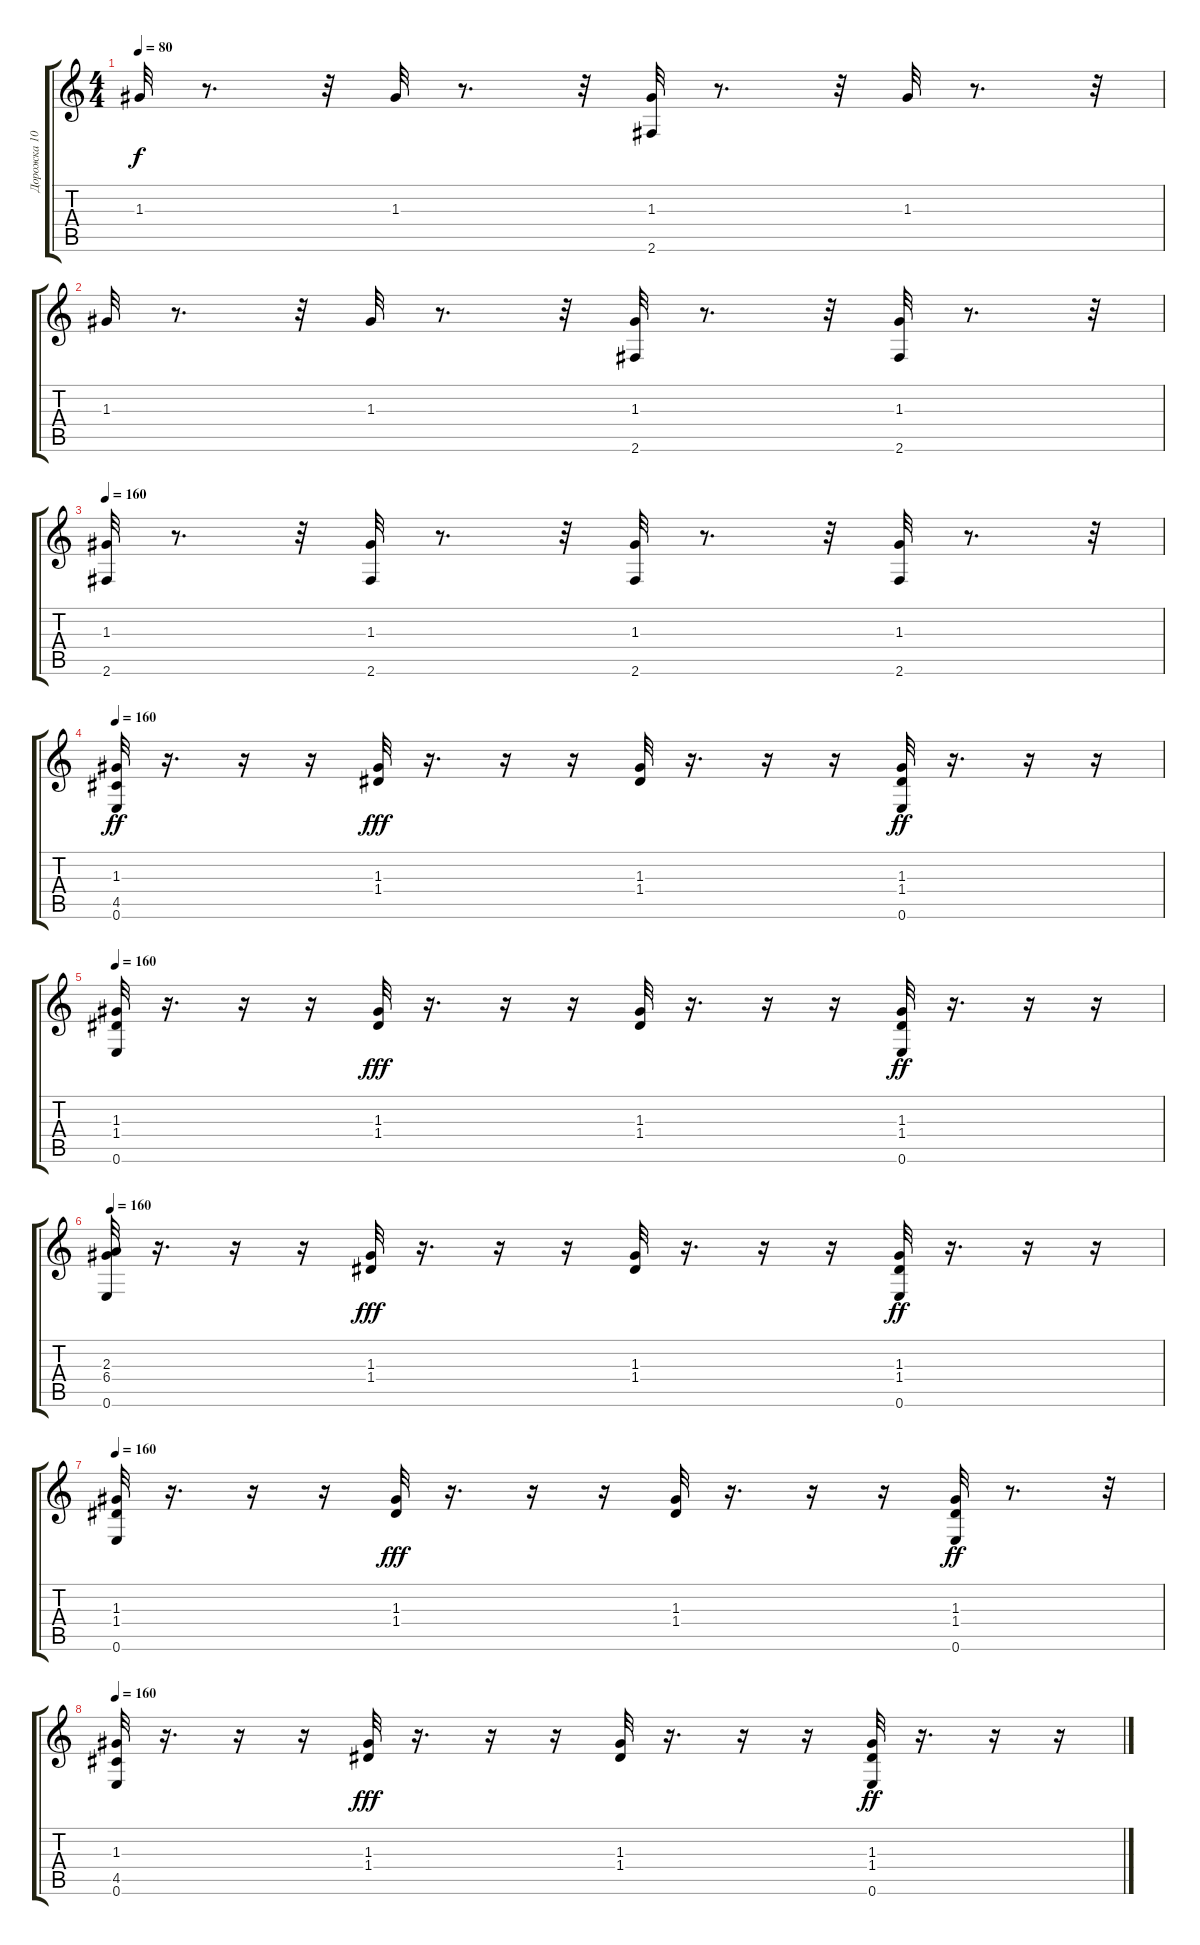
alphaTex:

\track ("Дорожка 10" "Дорожка 10") {instrument acousticguitarnylon}
\staff {score tabs}
\tuning (E4 B3 G3 D3 A2 E2) {hide}
\ts (4 4)
\tempo 80
\clef g2
\ks c
1.3.32{dy f} r.8{d} r.32 1.3.32 r.8{d} r.32 (1.3 2.6).32 r.8{d} r.32 1.3.32 r.8{d} r.32 |
1.3.32 r.8{d} r.32 1.3.32 r.8{d} r.32 (1.3 2.6).32 r.8{d} r.32 (1.3 2.6).32 r.8{d} r.32 |
\tempo 160
(1.3 2.6).32 r.8{d} r.32 (1.3 2.6).32 r.8{d} r.32 (1.3 2.6).32 r.8{d} r.32 (1.3 2.6).32 r.8{d} r.32 |
\tempo 160
(1.3 4.5 0.6).32{dy ff} r.16{d} r.16 r.16 (1.3 1.4).32{dy fff} r.16{d} r.16 r.16 (1.3 1.4).32 r.16{d} r.16 r.16 (1.3 1.4 0.6).32{dy ff} r.16{d} r.16 r.16 |
\tempo 160
(1.3 1.4 0.6).32 r.16{d} r.16 r.16 (1.3 1.4).32{dy fff} r.16{d} r.16 r.16 (1.3 1.4).32 r.16{d} r.16 r.16 (1.3 1.4 0.6).32{dy ff} r.16{d} r.16 r.16 |
\tempo 160
(2.3 6.4 0.6).32 r.16{d} r.16 r.16 (1.3 1.4).32{dy fff} r.16{d} r.16 r.16 (1.3 1.4).32 r.16{d} r.16 r.16 (1.3 1.4 0.6).32{dy ff} r.16{d} r.16 r.16 |
\tempo 160
(1.3 1.4 0.6).32 r.16{d} r.16 r.16 (1.3 1.4).32{dy fff} r.16{d} r.16 r.16 (1.3 1.4).32 r.16{d} r.16 r.16 (1.3 1.4 0.6).32{dy ff} r.8{d} r.32 |
\tempo 160
(1.3 4.5 0.6).32 r.16{d} r.16 r.16 (1.3 1.4).32{dy fff} r.16{d} r.16 r.16 (1.3 1.4).32 r.16{d} r.16 r.16 (1.3 1.4 0.6).32{dy ff} r.16{d} r.16 r.16
